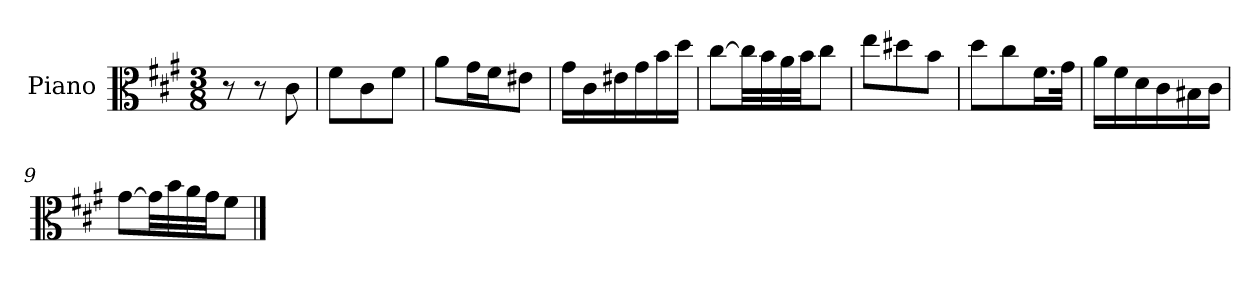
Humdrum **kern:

**kern
*part1
*staff1
*I"Piano
*I'Pno
*clefC3
*k[f#c#g#]
*M3/8
=1
8r
8r
8c#\
=2
8f#\L
8c#\
8f#\J
=3
8a\L
16g#\L
16f#\J
8e#X\J
=4
16g#\LL
16c#\
16e#X\
16g#\
16b\
16dd\JJ
=5
[8cc#\L
32cc#\LL]
32b\
32a\
32b\JJ
8cc#\J
=6
8ee\L
8dd#X\
8b\J
=7
8dd\L
8cc#\
16.f#\L
32g#\JJk
=8
16a\LL
16f#\
16d\
16c#\
16B#X\
16c#\JJ
=9
[8g#\L
32g#\LL]
32b\
32a\
32g#\JJ
8f#\J
==
*-
